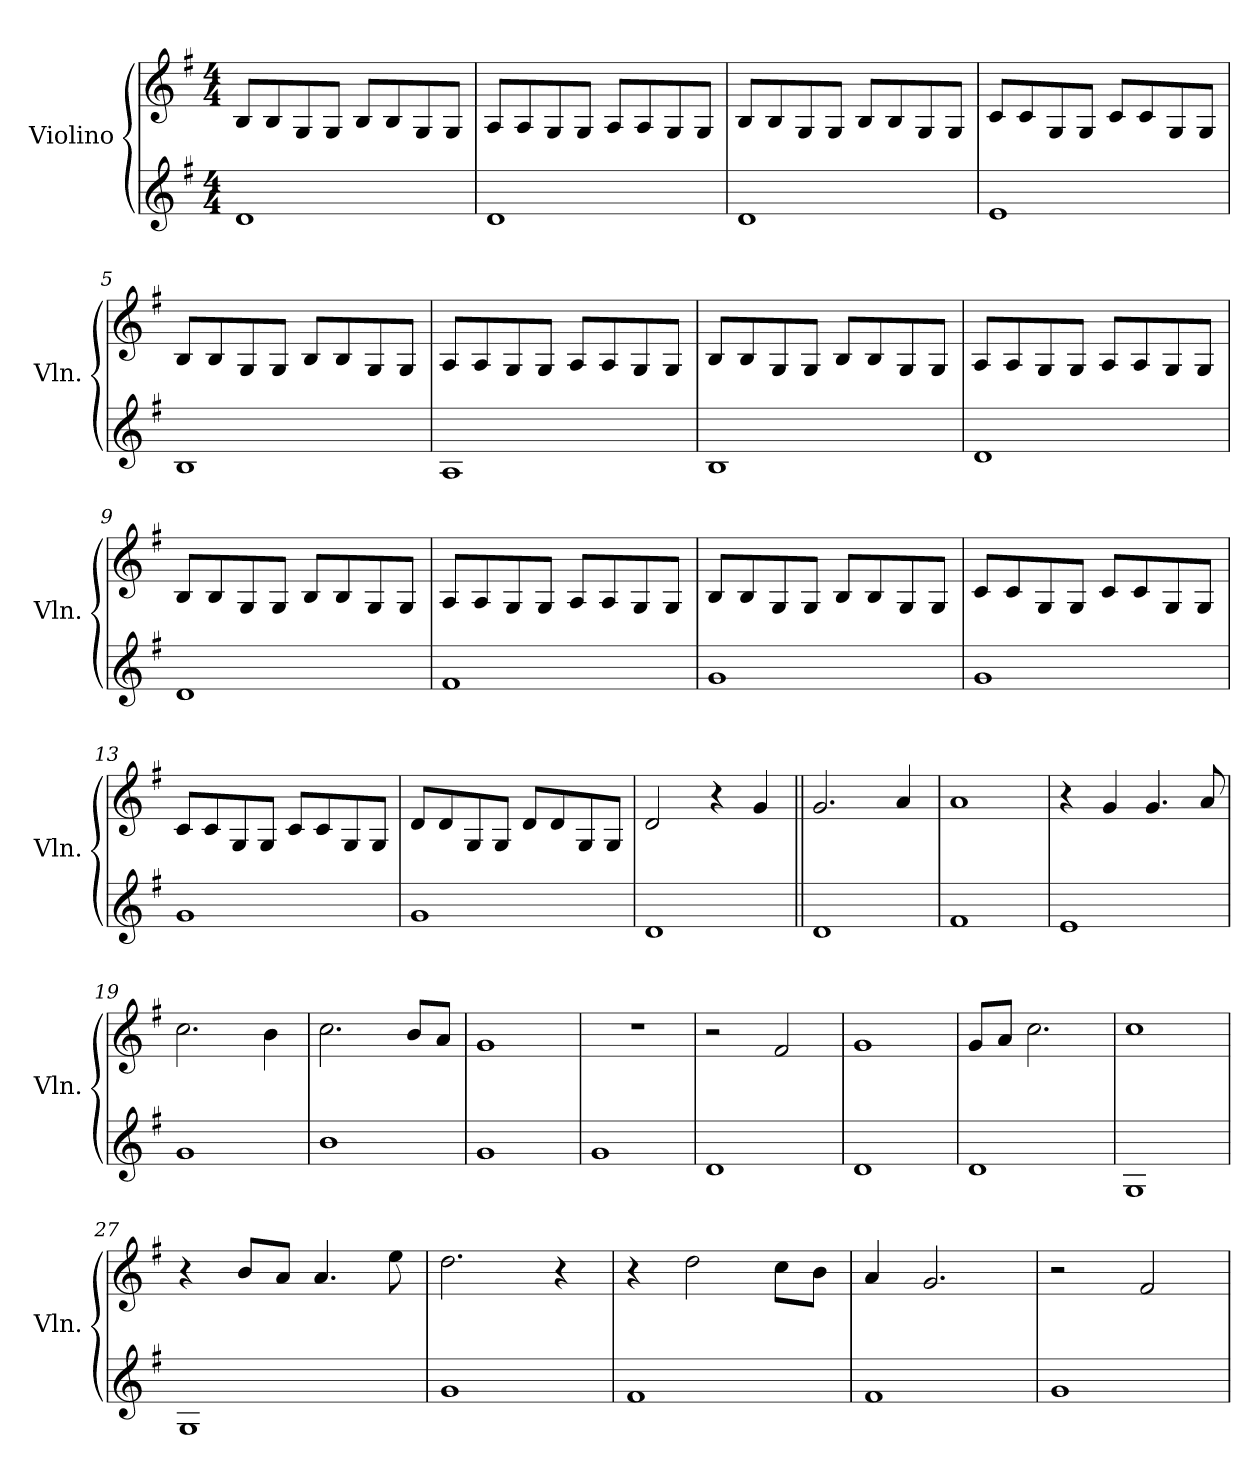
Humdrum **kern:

**kern	**kern
*part2	*part1
*staff2	*staff1
*I"Violino	*I"Violino
*I'Vln.	*I'Vln.
*clefG2	*clefG2
*k[f#]	*k[f#]
*M4/4	*M4/4
*MM125	*MM125
=1	=1
1d	8B/L
.	8B/
.	8G/
.	8G/J
.	8B/L
.	8B/
.	8G/
.	8G/J
=2	=2
1d	8A/L
.	8A/
.	8G/
.	8G/J
.	8A/L
.	8A/
.	8G/
.	8G/J
=3	=3
1d	8B/L
.	8B/
.	8G/
.	8G/J
.	8B/L
.	8B/
.	8G/
.	8G/J
=4	=4
1e	8c/L
.	8c/
.	8G/
.	8G/J
.	8c/L
.	8c/
.	8G/
.	8G/J
!!LO:LB:g=z
=5	=5
1B	8B/L
.	8B/
.	8G/
.	8G/J
.	8B/L
.	8B/
.	8G/
.	8G/J
=6	=6
1A	8A/L
.	8A/
.	8G/
.	8G/J
.	8A/L
.	8A/
.	8G/
.	8G/J
=7	=7
1B	8B/L
.	8B/
.	8G/
.	8G/J
.	8B/L
.	8B/
.	8G/
.	8G/J
=8	=8
1d	8A/L
.	8A/
.	8G/
.	8G/J
.	8A/L
.	8A/
.	8G/
.	8G/J
!!LO:LB:g=z
=9	=9
1d	8B/L
.	8B/
.	8G/
.	8G/J
.	8B/L
.	8B/
.	8G/
.	8G/J
=10	=10
1f#	8A/L
.	8A/
.	8G/
.	8G/J
.	8A/L
.	8A/
.	8G/
.	8G/J
=11	=11
1g	8B/L
.	8B/
.	8G/
.	8G/J
.	8B/L
.	8B/
.	8G/
.	8G/J
=12	=12
1g	8c/L
.	8c/
.	8G/
.	8G/J
.	8c/L
.	8c/
.	8G/
.	8G/J
!!LO:LB:g=z
=13	=13
1g	8c/L
.	8c/
.	8G/
.	8G/J
.	8c/L
.	8c/
.	8G/
.	8G/J
=14	=14
1g	8d/L
.	8d/
.	8G/
.	8G/J
.	8d/L
.	8d/
.	8G/
.	8G/J
=15	=15
1d	2d/
.	4r
.	4g/
=16||	=16||
1d	2.g/
.	4a/
=17	=17
1f#	1a
=18	=18
1e	4r
.	4g/
.	4.g/
.	8a/
=19	=19
1g	2.cc\
.	4b\
!!LO:LB:g=z
=20	=20
1b	2.cc\
.	8b/L
.	8a/J
=21	=21
1g	1g
=22	=22
1g	1r
=23	=23
1d	2r
.	2f#/
=24	=24
1d	1g
=25	=25
1d	8g/L
.	8a/J
.	2.cc\
=26	=26
1G	1cc
=27	=27
1G	4r
.	8b/L
.	8a/J
.	4.a/
.	8ee\
=28	=28
1g	2.dd\
.	4r
=29	=29
1f#	4r
.	2dd\
.	8cc\L
.	8b\J
=30	=30
1f#	4a/
.	2.g/
!!LO:PB:g=z
=31	=31
1g	2r
.	2f#/
=	=
*-	*-
